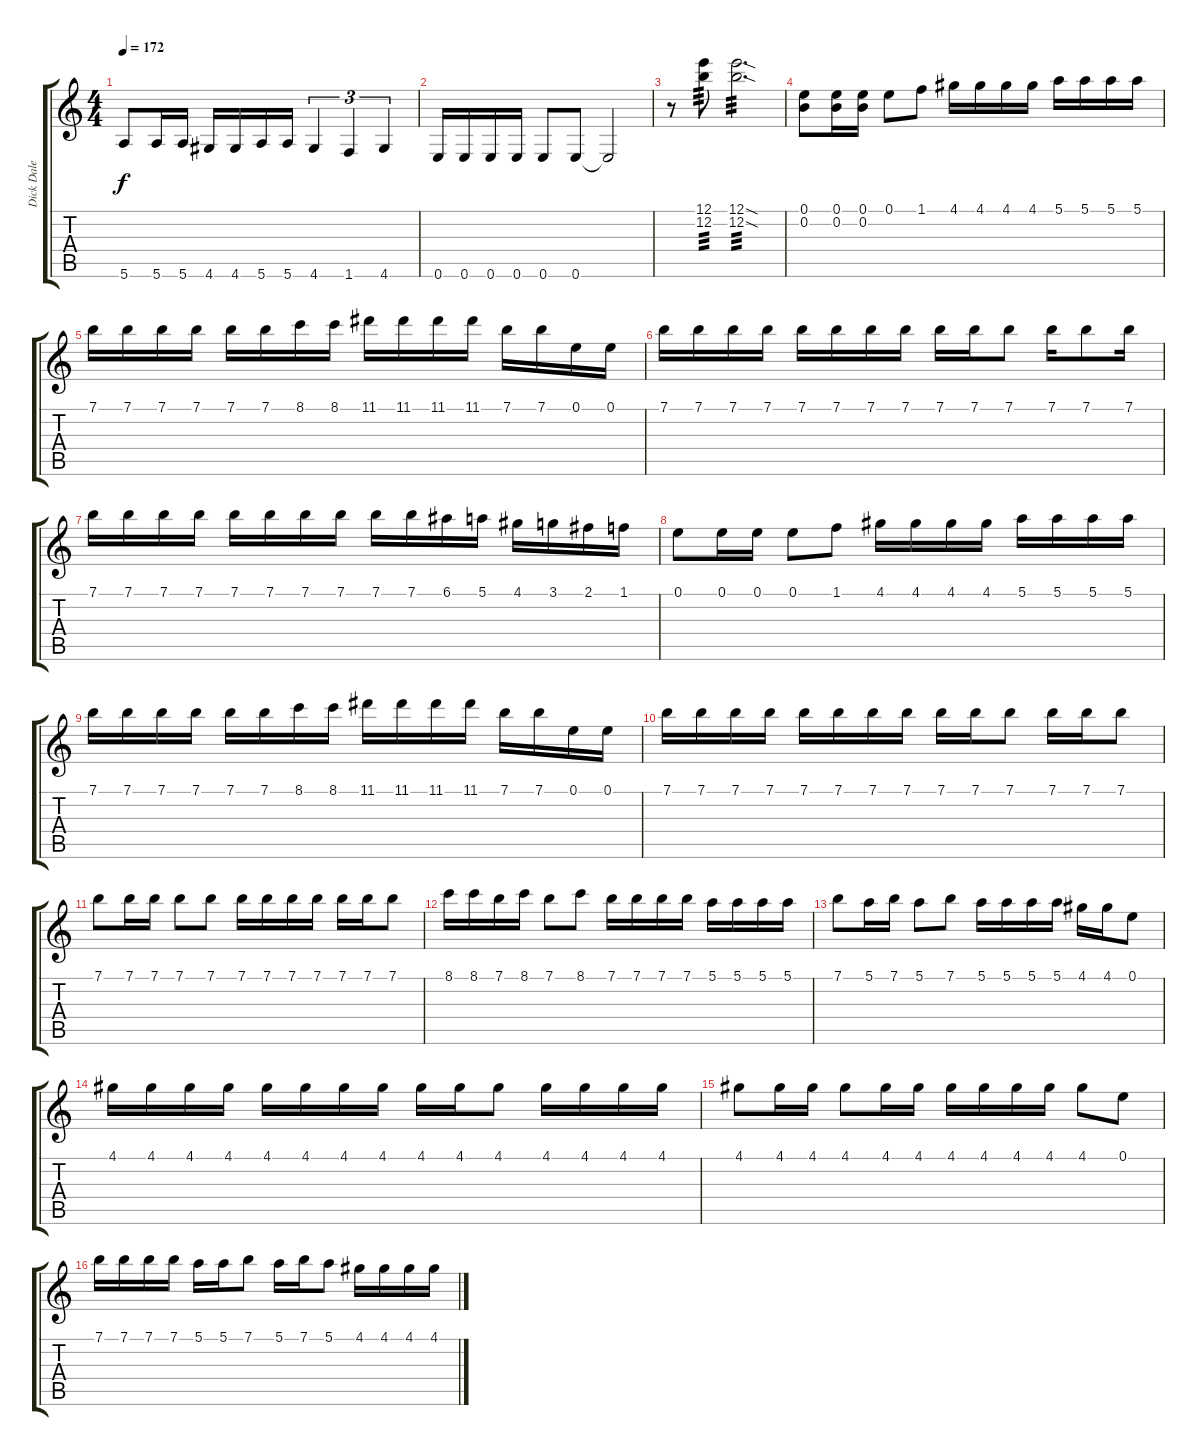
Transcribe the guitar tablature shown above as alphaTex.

\track ("Dick Dale" "Dick Dale") {instrument overdrivenguitar}
\staff {score tabs}
\tuning (E4 B3 G3 D3 A2 E2) {hide}
\ts (4 4)
\tempo 172
\clef g2
\ks c
5.6.8{dy f} 5.6.16 5.6.16 4.6.16 4.6.16 5.6.16 5.6.16 4.6.4{tu (3 2)} 1.6.4{tu (3 2)} 4.6.4{tu (3 2)} |
0.6.16 0.6.16 0.6.16 0.6.16 0.6.8 0.6.8 0.6{t}.2 |
r.8 (12.1 12.2).8{tp 3} (12.1{sod} 12.2{sod}).2{d tp 3} |
(0.1 0.2).8 (0.1 0.2).16 (0.1 0.2).16 0.1.8 1.1.8 4.1.16 4.1.16 4.1.16 4.1.16 5.1.16 5.1.16 5.1.16 5.1.16 |
7.1.16 7.1.16 7.1.16 7.1.16 7.1.16 7.1.16 8.1.16 8.1.16 11.1.16 11.1.16 11.1.16 11.1.16 7.1.16 7.1.16 0.1.16 0.1.16 |
7.1.16 7.1.16 7.1.16 7.1.16 7.1.16 7.1.16 7.1.16 7.1.16 7.1.16 7.1.16 7.1.8 7.1.16 7.1.8 7.1.16 |
7.1.16 7.1.16 7.1.16 7.1.16 7.1.16 7.1.16 7.1.16 7.1.16 7.1.16 7.1.16 6.1.16 5.1.16 4.1.16 3.1.16 2.1.16 1.1.16 |
0.1.8 0.1.16 0.1.16 0.1.8 1.1.8 4.1.16 4.1.16 4.1.16 4.1.16 5.1.16 5.1.16 5.1.16 5.1.16 |
7.1.16 7.1.16 7.1.16 7.1.16 7.1.16 7.1.16 8.1.16 8.1.16 11.1.16 11.1.16 11.1.16 11.1.16 7.1.16 7.1.16 0.1.16 0.1.16 |
7.1.16 7.1.16 7.1.16 7.1.16 7.1.16 7.1.16 7.1.16 7.1.16 7.1.16 7.1.16 7.1.8 7.1.16 7.1.16 7.1.8 |
7.1.8 7.1.16 7.1.16 7.1.8 7.1.8 7.1.16 7.1.16 7.1.16 7.1.16 7.1.16 7.1.16 7.1.8 |
8.1.16 8.1.16 7.1.16 8.1.16 7.1.8 8.1.8 7.1.16 7.1.16 7.1.16 7.1.16 5.1.16 5.1.16 5.1.16 5.1.16 |
7.1.8 5.1.16 7.1.16 5.1.8 7.1.8 5.1.16 5.1.16 5.1.16 5.1.16 4.1.16 4.1.16 0.1.8 |
4.1.16 4.1.16 4.1.16 4.1.16 4.1.16 4.1.16 4.1.16 4.1.16 4.1.16 4.1.16 4.1.8 4.1.16 4.1.16 4.1.16 4.1.16 |
4.1.8 4.1.16 4.1.16 4.1.8 4.1.16 4.1.16 4.1.16 4.1.16 4.1.16 4.1.16 4.1.8 0.1.8 |
7.1.16 7.1.16 7.1.16 7.1.16 5.1.16 5.1.16 7.1.8 5.1.16 7.1.16 5.1.8 4.1.16 4.1.16 4.1.16 4.1.16
